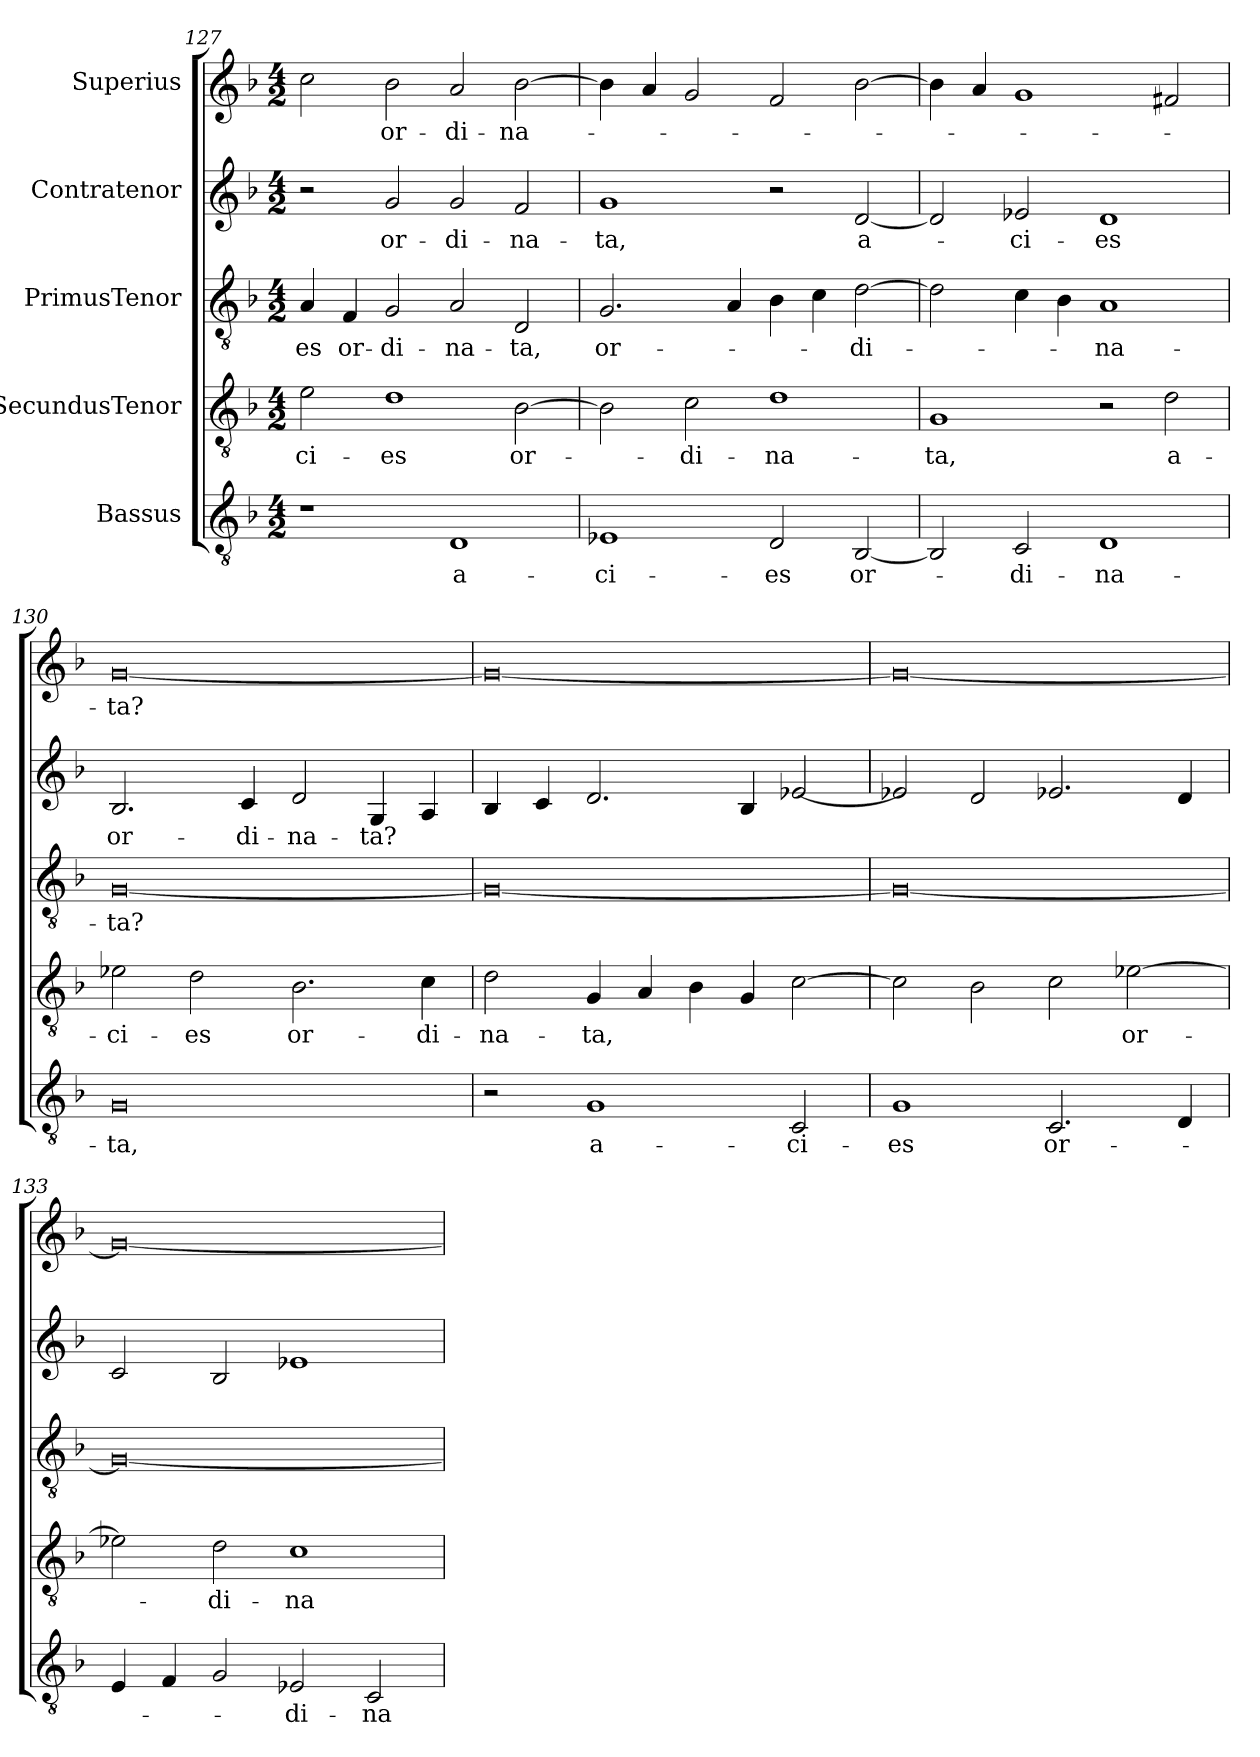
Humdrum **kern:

**kern	**text	**kern	**text	**kern	**text	**kern	**text	**kern	**text
*part5	*part5	*part4	*part4	*part3	*part3	*part2	*part2	*part1	*part1
*staff5	*staff5	*staff4	*staff4	*staff3	*staff3	*staff2	*staff2	*staff1	*staff1
*I"Bassus	*	*I"SecundusTenor	*	*I"PrimusTenor	*	*I"Contratenor	*	*I"Superius	*
*clefGv2	*	*clefGv2	*	*clefGv2	*	*clefG2	*	*clefG2	*
*k[b-]	*	*k[b-]	*	*k[b-]	*	*k[b-]	*	*k[b-]	*
*M4/2	*	*M4/2	*	*M4/2	*	*M4/2	*	*M4/2	*
=127	=127	=127	=127	=127	=127	=127	=127	=127	=127
1r	.	2e\	-ci-	4A/	-es	2r	.	2cc\	.
.	.	.	.	4F/	or-	.	.	.	.
.	.	1d\	-es	2G/	-di-	2g/	or-	2b-\	or-
1D/	a-	.	.	2A/	-na-	2g/	-di-	2a/	-di-
.	.	[2B-\	or-	2D/	-ta,	2f/	-na-	[2b-\	-na-
=128	=128	=128	=128	=128	=128	=128	=128	=128	=128
1E-X/	-ci-	2B-\]	.	2.G/	or-	1g/	-ta,	4b-\]	.
.	.	.	.	.	.	.	.	4a/	.
.	.	2c\	-di-	.	.	.	.	2g/	.
.	.	.	.	4A/	.	.	.	.	.
2D/	-es	1d\	-na-	4B-\	.	2r	.	2f/	.
.	.	.	.	4c\	.	.	.	.	.
[2BB-/	or-	.	.	[2d\	-di-	[2d/	a-	[2b-\	.
=129	=129	=129	=129	=129	=129	=129	=129	=129	=129
2BB-/]	.	1G/	-ta,	2d\]	.	2d/]	.	4b-\]	.
.	.	.	.	.	.	.	.	4a/	.
2C/	-di-	.	.	4c\	.	2e-X/	-ci-	1g/	.
.	.	.	.	4B-\	.	.	.	.	.
1D/	-na-	2r	.	1A/	-na-	1d/	-es	.	.
.	.	2d\	a-	.	.	.	.	2f#X/	.
=130	=130	=130	=130	=130	=130	=130	=130	=130	=130
0G/	-ta,	2e-X\	-ci-	[0G/	-ta?	2.B-/	or-	[0g/	-ta?
.	.	2d\	-es	.	.	.	.	.	.
.	.	.	.	.	.	4c/	-di-	.	.
.	.	2.B-\	or-	.	.	2d/	-na-	.	.
.	.	.	.	.	.	4G/	-ta?	.	.
.	.	4c\	-di-	.	.	4A/	.	.	.
=131	=131	=131	=131	=131	=131	=131	=131	=131	=131
2r	.	2d\	-na-	0G/_	.	4B-/	.	0g/_	.
.	.	.	.	.	.	4c/	.	.	.
1G/	a-	4G/	-ta,	.	.	2.d/	.	.	.
.	.	4A/	.	.	.	.	.	.	.
.	.	4B-\	.	.	.	.	.	.	.
.	.	4G/	.	.	.	4B-/	.	.	.
2C/	-ci-	[2c\	.	.	.	[2e-X/	.	.	.
=132	=132	=132	=132	=132	=132	=132	=132	=132	=132
1G/	-es	2c\]	.	0G/_	.	2e-X/]	.	0g/_	.
.	.	2B-\	.	.	.	2d/	.	.	.
2.C/	or-	2c\	.	.	.	2.e-X/	.	.	.
.	.	[2e-X\	or-	.	.	.	.	.	.
4D/	.	.	.	.	.	4d/	.	.	.
=133	=133	=133	=133	=133	=133	=133	=133	=133	=133
4E/	.	2e-X\]	.	0G/_	.	2c/	.	0g/_	.
4F/	.	.	.	.	.	.	.	.	.
2G/	.	2d\	-di-	.	.	2B-/	.	.	.
2E-X/	-di-	1c\	-na-	.	.	1e-X/	.	.	.
2C/	-na-	.	.	.	.	.	.	.	.
=	=	=	=	=	=	=	=	=	=
*-	*-	*-	*-	*-	*-	*-	*-	*-	*-
